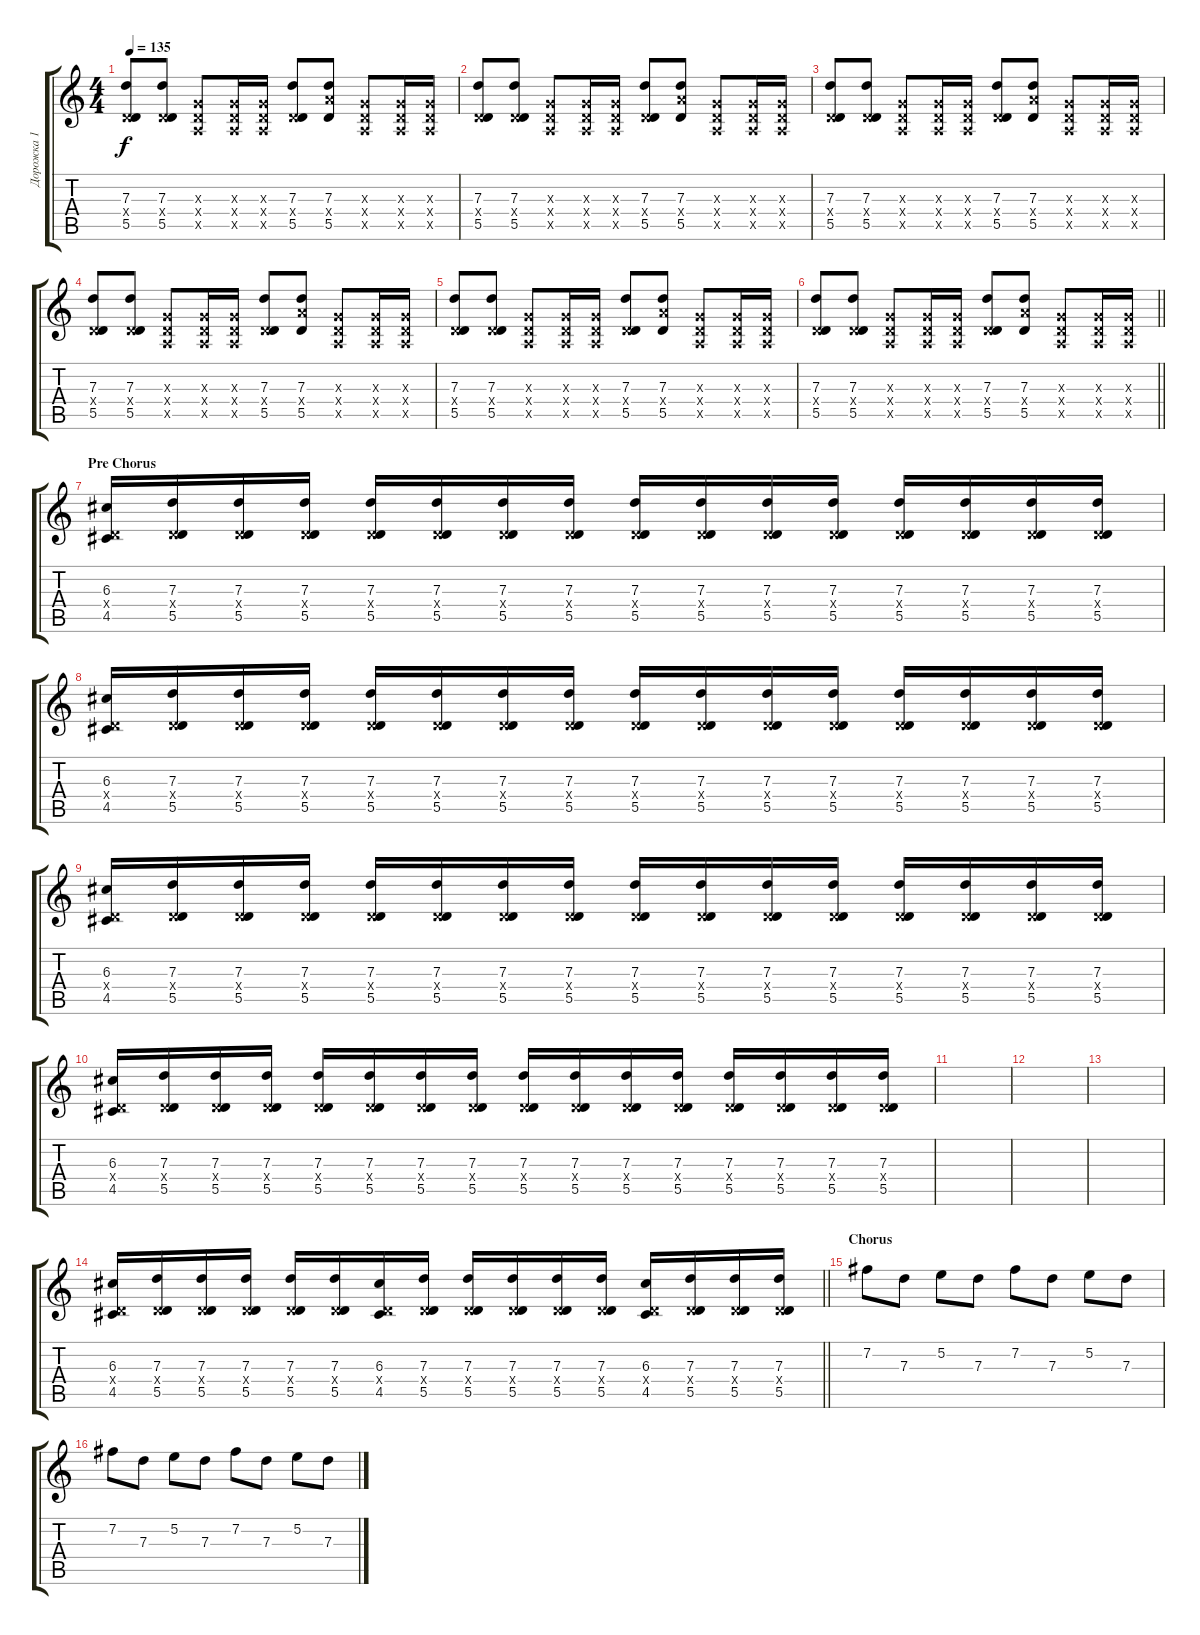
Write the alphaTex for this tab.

\track ("Дорожка 1" "Дорожка 1") {instrument distortionguitar}
\staff {score tabs}
\tuning (E4 B3 G3 D3 A2 D2) {hide}
\ts (4 4)
\tempo 135
\clef g2
\ks c
(7.3 0.4{x} 5.5).8{dy f} (7.3 0.4{x} 5.5).8 (0.3{x} 0.4{x} 0.5{x}).8 (0.3{x} 0.4{x} 0.5{x}).16 (0.3{x} 0.4{x} 0.5{x}).16 (7.3 0.4{x} 5.5).8 (7.3 7.4{x} 5.5).8 (0.3{x} 0.4{x} 0.5{x}).8 (0.3{x} 0.4{x} 0.5{x}).16 (0.3{x} 0.4{x} 0.5{x}).16 |
(7.3 0.4{x} 5.5).8 (7.3 0.4{x} 5.5).8 (0.3{x} 0.4{x} 0.5{x}).8 (0.3{x} 0.4{x} 0.5{x}).16 (0.3{x} 0.4{x} 0.5{x}).16 (7.3 0.4{x} 5.5).8 (7.3 7.4{x} 5.5).8 (0.3{x} 0.4{x} 0.5{x}).8 (0.3{x} 0.4{x} 0.5{x}).16 (0.3{x} 0.4{x} 0.5{x}).16 |
(7.3 0.4{x} 5.5).8 (7.3 0.4{x} 5.5).8 (0.3{x} 0.4{x} 0.5{x}).8 (0.3{x} 0.4{x} 0.5{x}).16 (0.3{x} 0.4{x} 0.5{x}).16 (7.3 0.4{x} 5.5).8 (7.3 7.4{x} 5.5).8 (0.3{x} 0.4{x} 0.5{x}).8 (0.3{x} 0.4{x} 0.5{x}).16 (0.3{x} 0.4{x} 0.5{x}).16 |
(7.3 0.4{x} 5.5).8 (7.3 0.4{x} 5.5).8 (0.3{x} 0.4{x} 0.5{x}).8 (0.3{x} 0.4{x} 0.5{x}).16 (0.3{x} 0.4{x} 0.5{x}).16 (7.3 0.4{x} 5.5).8 (7.3 7.4{x} 5.5).8 (0.3{x} 0.4{x} 0.5{x}).8 (0.3{x} 0.4{x} 0.5{x}).16 (0.3{x} 0.4{x} 0.5{x}).16 |
(7.3 0.4{x} 5.5).8 (7.3 0.4{x} 5.5).8 (0.3{x} 0.4{x} 0.5{x}).8 (0.3{x} 0.4{x} 0.5{x}).16 (0.3{x} 0.4{x} 0.5{x}).16 (7.3 0.4{x} 5.5).8 (7.3 7.4{x} 5.5).8 (0.3{x} 0.4{x} 0.5{x}).8 (0.3{x} 0.4{x} 0.5{x}).16 (0.3{x} 0.4{x} 0.5{x}).16 |
\barLineRight lightlight
(7.3 0.4{x} 5.5).8 (7.3 0.4{x} 5.5).8 (0.3{x} 0.4{x} 0.5{x}).8 (0.3{x} 0.4{x} 0.5{x}).16 (0.3{x} 0.4{x} 0.5{x}).16 (7.3 0.4{x} 5.5).8 (7.3 7.4{x} 5.5).8 (0.3{x} 0.4{x} 0.5{x}).8 (0.3{x} 0.4{x} 0.5{x}).16 (0.3{x} 0.4{x} 0.5{x}).16 |
\section ("" "Pre Chorus")
(6.3 0.4{x} 4.5).16 (7.3 0.4{x} 5.5).16 (7.3 0.4{x} 5.5).16 (7.3 0.4{x} 5.5).16 (7.3 0.4{x} 5.5).16 (7.3 0.4{x} 5.5).16 (7.3 0.4{x} 5.5).16 (7.3 0.4{x} 5.5).16 (7.3 0.4{x} 5.5).16 (7.3 0.4{x} 5.5).16 (7.3 0.4{x} 5.5).16 (7.3 0.4{x} 5.5).16 (7.3 0.4{x} 5.5).16 (7.3 0.4{x} 5.5).16 (7.3 0.4{x} 5.5).16 (7.3 0.4{x} 5.5).16 |
(6.3 0.4{x} 4.5).16 (7.3 0.4{x} 5.5).16 (7.3 0.4{x} 5.5).16 (7.3 0.4{x} 5.5).16 (7.3 0.4{x} 5.5).16 (7.3 0.4{x} 5.5).16 (7.3 0.4{x} 5.5).16 (7.3 0.4{x} 5.5).16 (7.3 0.4{x} 5.5).16 (7.3 0.4{x} 5.5).16 (7.3 0.4{x} 5.5).16 (7.3 0.4{x} 5.5).16 (7.3 0.4{x} 5.5).16 (7.3 0.4{x} 5.5).16 (7.3 0.4{x} 5.5).16 (7.3 0.4{x} 5.5).16 |
(6.3 0.4{x} 4.5).16 (7.3 0.4{x} 5.5).16 (7.3 0.4{x} 5.5).16 (7.3 0.4{x} 5.5).16 (7.3 0.4{x} 5.5).16 (7.3 0.4{x} 5.5).16 (7.3 0.4{x} 5.5).16 (7.3 0.4{x} 5.5).16 (7.3 0.4{x} 5.5).16 (7.3 0.4{x} 5.5).16 (7.3 0.4{x} 5.5).16 (7.3 0.4{x} 5.5).16 (7.3 0.4{x} 5.5).16 (7.3 0.4{x} 5.5).16 (7.3 0.4{x} 5.5).16 (7.3 0.4{x} 5.5).16 |
(6.3 0.4{x} 4.5).16 (7.3 0.4{x} 5.5).16 (7.3 0.4{x} 5.5).16 (7.3 0.4{x} 5.5).16 (7.3 0.4{x} 5.5).16 (7.3 0.4{x} 5.5).16 (7.3 0.4{x} 5.5).16 (7.3 0.4{x} 5.5).16 (7.3 0.4{x} 5.5).16 (7.3 0.4{x} 5.5).16 (7.3 0.4{x} 5.5).16 (7.3 0.4{x} 5.5).16 (7.3 0.4{x} 5.5).16 (7.3 0.4{x} 5.5).16 (7.3 0.4{x} 5.5).16 (7.3 0.4{x} 5.5).16 |
|
|
|
\barLineRight lightlight
(6.3 0.4{x} 4.5).16{volume 13} (7.3 0.4{x} 5.5).16 (7.3 0.4{x} 5.5).16 (7.3 0.4{x} 5.5).16 (7.3 0.4{x} 5.5).16 (7.3 0.4{x} 5.5).16 (6.3 0.4{x} 4.5).16 (7.3 0.4{x} 5.5).16 (7.3 0.4{x} 5.5).16 (7.3 0.4{x} 5.5).16 (7.3 0.4{x} 5.5).16 (7.3 0.4{x} 5.5).16 (6.3 0.4{x} 4.5).16 (7.3 0.4{x} 5.5).16 (7.3 0.4{x} 5.5).16 (7.3 0.4{x} 5.5).16 |
\section ("" "Chorus")
7.2.8 7.3.8 5.2.8 7.3.8 7.2.8 7.3.8 5.2.8 7.3.8 |
7.2.8 7.3.8 5.2.8 7.3.8 7.2.8 7.3.8 5.2.8 7.3.8
